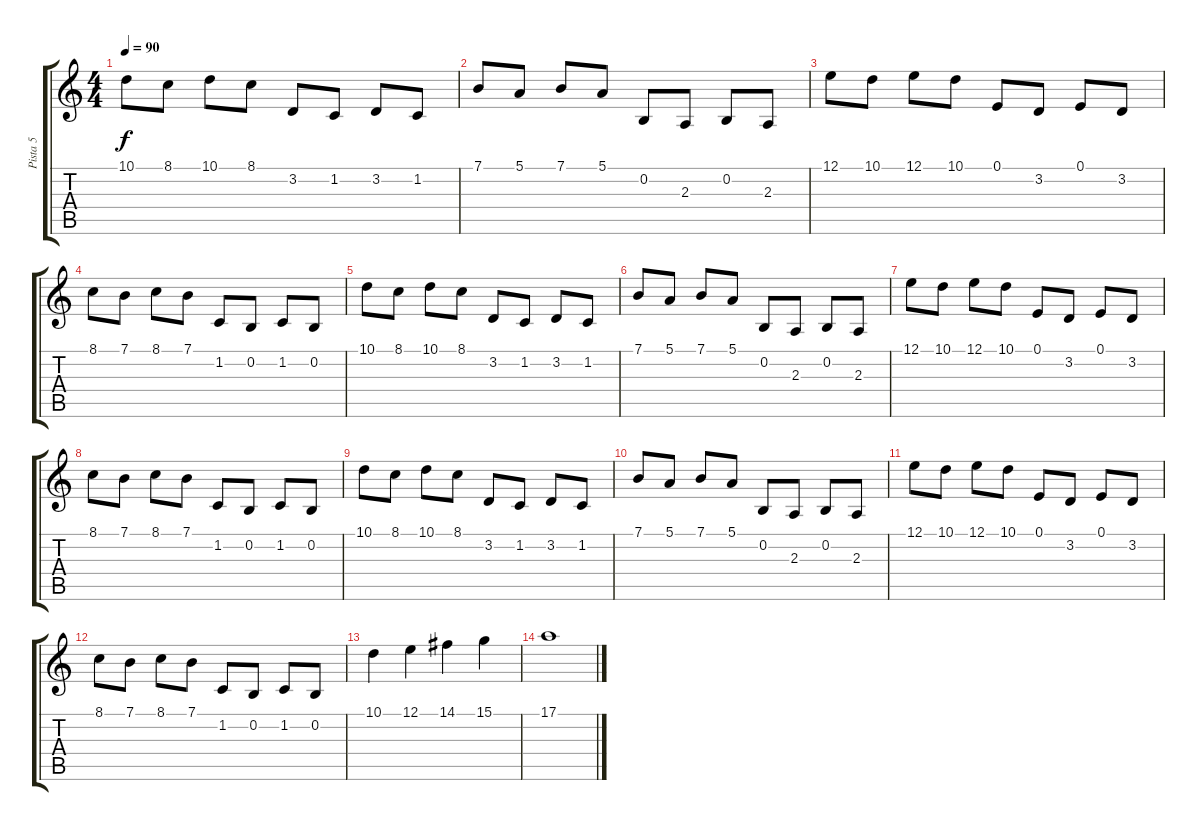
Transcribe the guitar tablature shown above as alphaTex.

\track ("Pista 5" "Pista 5") {instrument stringensemble1}
\staff {score tabs}
\tuning (E4 B3 G3 D3 A2 E2) {hide}
\ts (4 4)
\tempo 90
\clef g2
\ks c
10.1.8{dy f} 8.1.8 10.1.8 8.1.8 3.2.8 1.2.8 3.2.8 1.2.8 |
7.1.8 5.1.8 7.1.8 5.1.8 0.2.8 2.3.8 0.2.8 2.3.8 |
12.1.8 10.1.8 12.1.8 10.1.8 0.1.8 3.2.8 0.1.8 3.2.8 |
8.1.8 7.1.8 8.1.8 7.1.8 1.2.8 0.2.8 1.2.8 0.2.8 |
10.1.8 8.1.8 10.1.8 8.1.8 3.2.8 1.2.8 3.2.8 1.2.8 |
7.1.8 5.1.8 7.1.8 5.1.8 0.2.8 2.3.8 0.2.8 2.3.8 |
12.1.8 10.1.8 12.1.8 10.1.8 0.1.8 3.2.8 0.1.8 3.2.8 |
8.1.8 7.1.8 8.1.8 7.1.8 1.2.8 0.2.8 1.2.8 0.2.8 |
10.1.8 8.1.8 10.1.8 8.1.8 3.2.8 1.2.8 3.2.8 1.2.8 |
7.1.8 5.1.8 7.1.8 5.1.8 0.2.8 2.3.8 0.2.8 2.3.8 |
12.1.8 10.1.8 12.1.8 10.1.8 0.1.8 3.2.8 0.1.8 3.2.8 |
8.1.8 7.1.8 8.1.8 7.1.8 1.2.8 0.2.8 1.2.8 0.2.8 |
10.1.4 12.1.4 14.1.4 15.1.4 |
17.1.1
